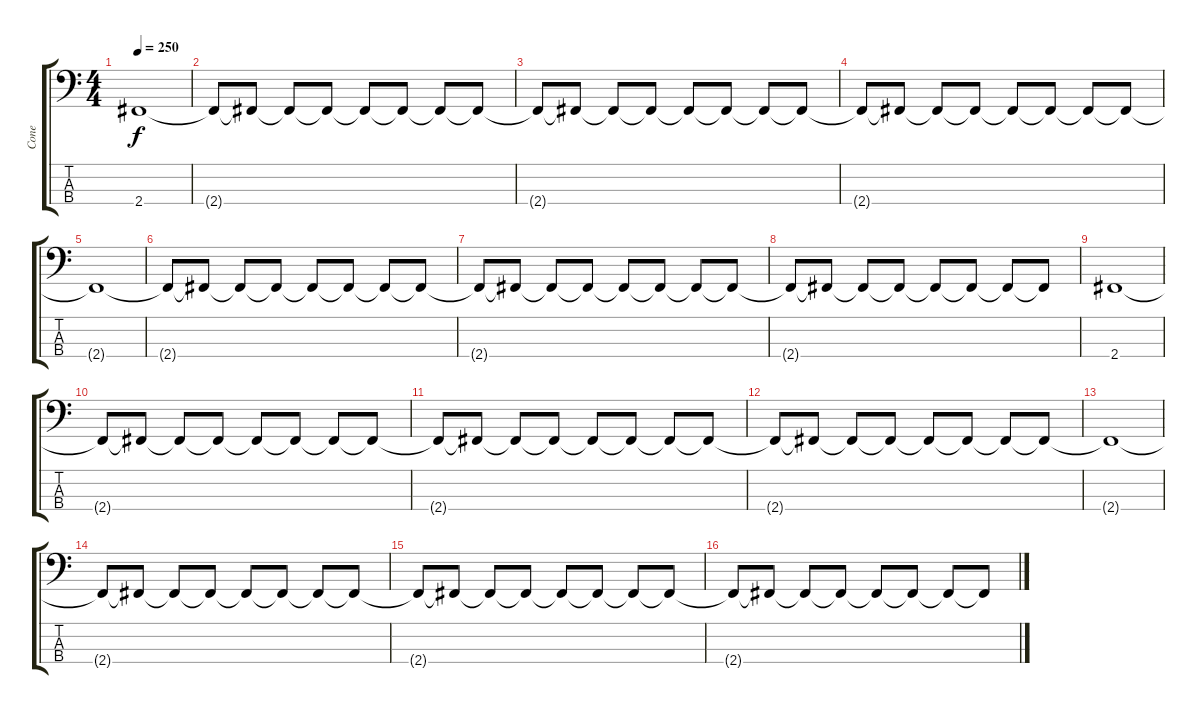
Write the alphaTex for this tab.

\track ("Cone" "Cone") {instrument electricbasspick}
\staff {score tabs}
\tuning (G2 D2 A1 E1) {hide}
\ts (4 4)
\tempo 250
\clef f4
\ks c
2.4.1{dy f} |
2.4{t}.8 2.4{t}.8 2.4{t}.8 2.4{t}.8 2.4{t}.8 2.4{t}.8 2.4{t}.8 2.4{t}.8 |
2.4{t}.8 2.4{t}.8 2.4{t}.8 2.4{t}.8 2.4{t}.8 2.4{t}.8 2.4{t}.8 2.4{t}.8 |
2.4{t}.8 2.4{t}.8 2.4{t}.8 2.4{t}.8 2.4{t}.8 2.4{t}.8 2.4{t}.8 2.4{t}.8 |
2.4{t}.1 |
2.4{t}.8 2.4{t}.8 2.4{t}.8 2.4{t}.8 2.4{t}.8 2.4{t}.8 2.4{t}.8 2.4{t}.8 |
2.4{t}.8 2.4{t}.8 2.4{t}.8 2.4{t}.8 2.4{t}.8 2.4{t}.8 2.4{t}.8 2.4{t}.8 |
2.4{t}.8 2.4{t}.8 2.4{t}.8 2.4{t}.8 2.4{t}.8 2.4{t}.8 2.4{t}.8 2.4{t}.8 |
2.4.1 |
2.4{t}.8 2.4{t}.8 2.4{t}.8 2.4{t}.8 2.4{t}.8 2.4{t}.8 2.4{t}.8 2.4{t}.8 |
2.4{t}.8 2.4{t}.8 2.4{t}.8 2.4{t}.8 2.4{t}.8 2.4{t}.8 2.4{t}.8 2.4{t}.8 |
2.4{t}.8 2.4{t}.8 2.4{t}.8 2.4{t}.8 2.4{t}.8 2.4{t}.8 2.4{t}.8 2.4{t}.8 |
2.4{t}.1 |
2.4{t}.8 2.4{t}.8 2.4{t}.8 2.4{t}.8 2.4{t}.8 2.4{t}.8 2.4{t}.8 2.4{t}.8 |
2.4{t}.8 2.4{t}.8 2.4{t}.8 2.4{t}.8 2.4{t}.8 2.4{t}.8 2.4{t}.8 2.4{t}.8 |
2.4{t}.8 2.4{t}.8 2.4{t}.8 2.4{t}.8 2.4{t}.8 2.4{t}.8 2.4{t}.8 2.4{t}.8
